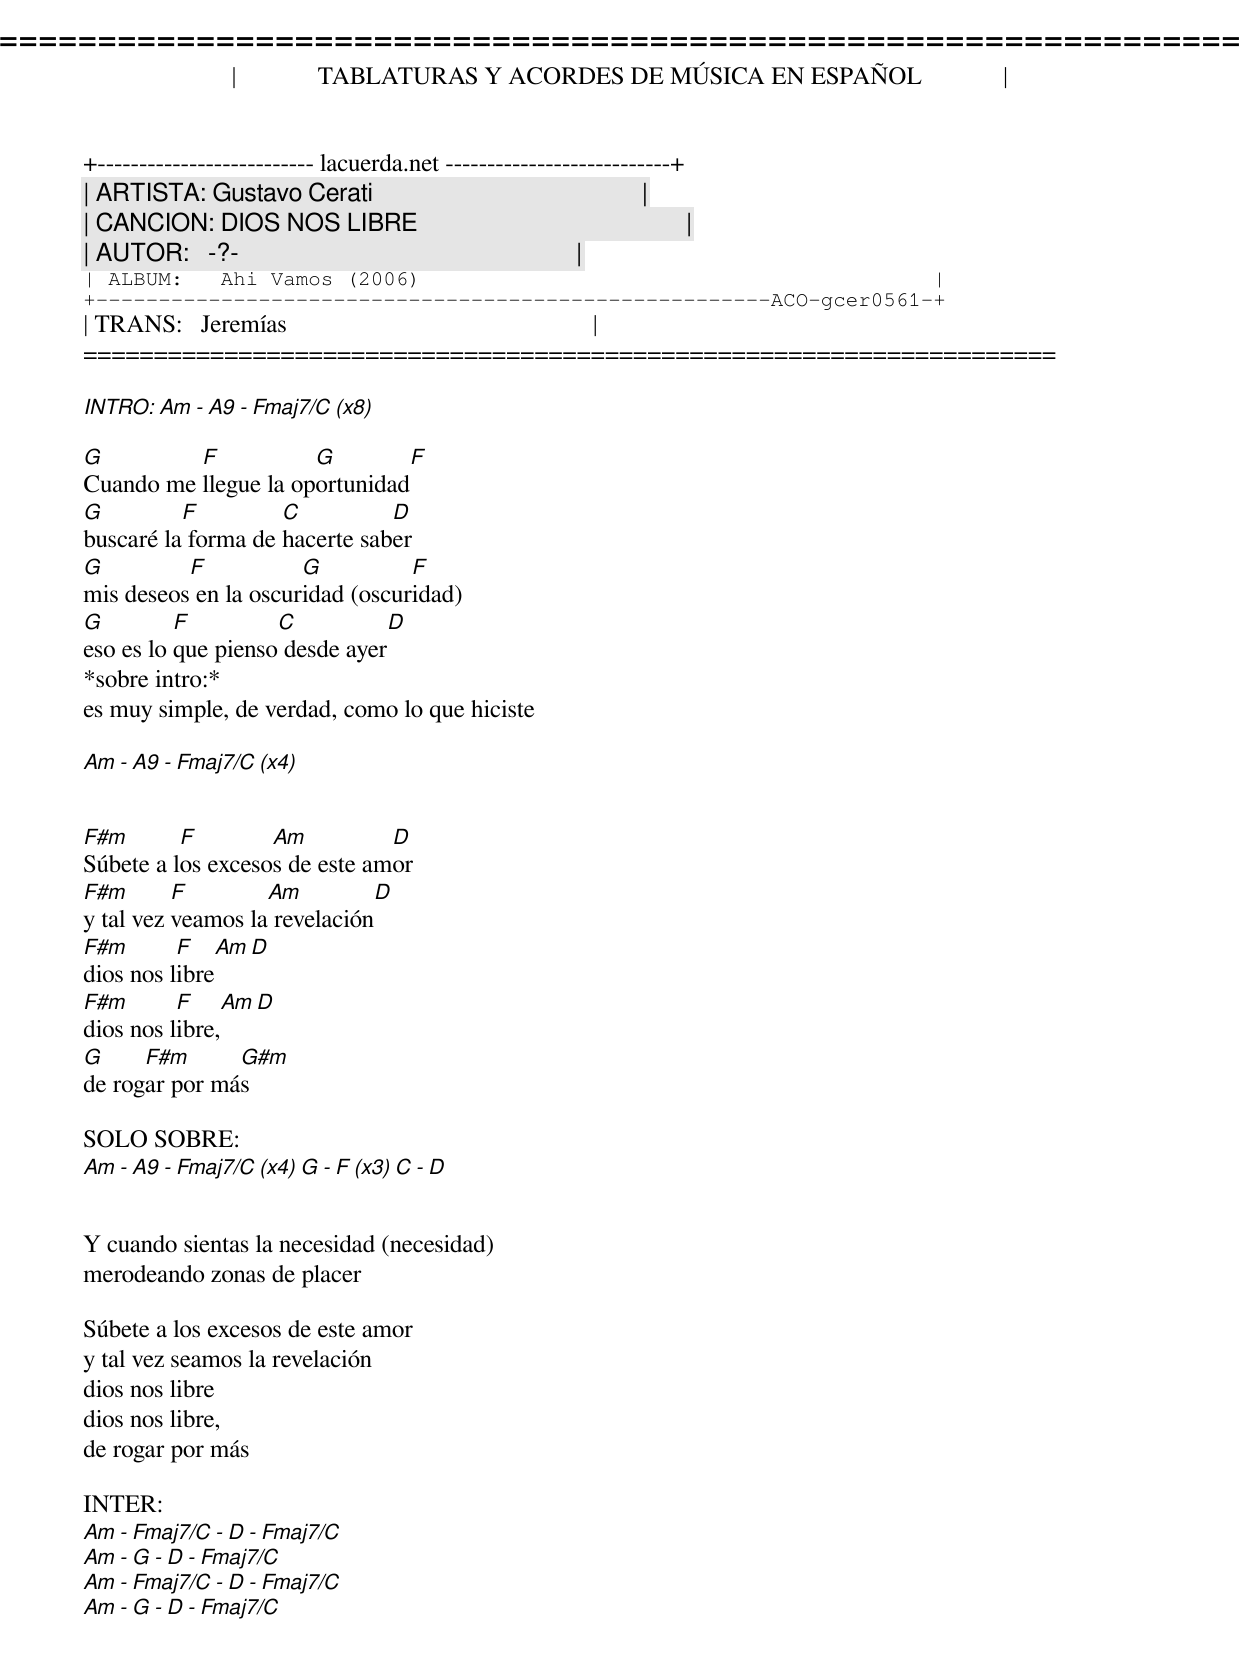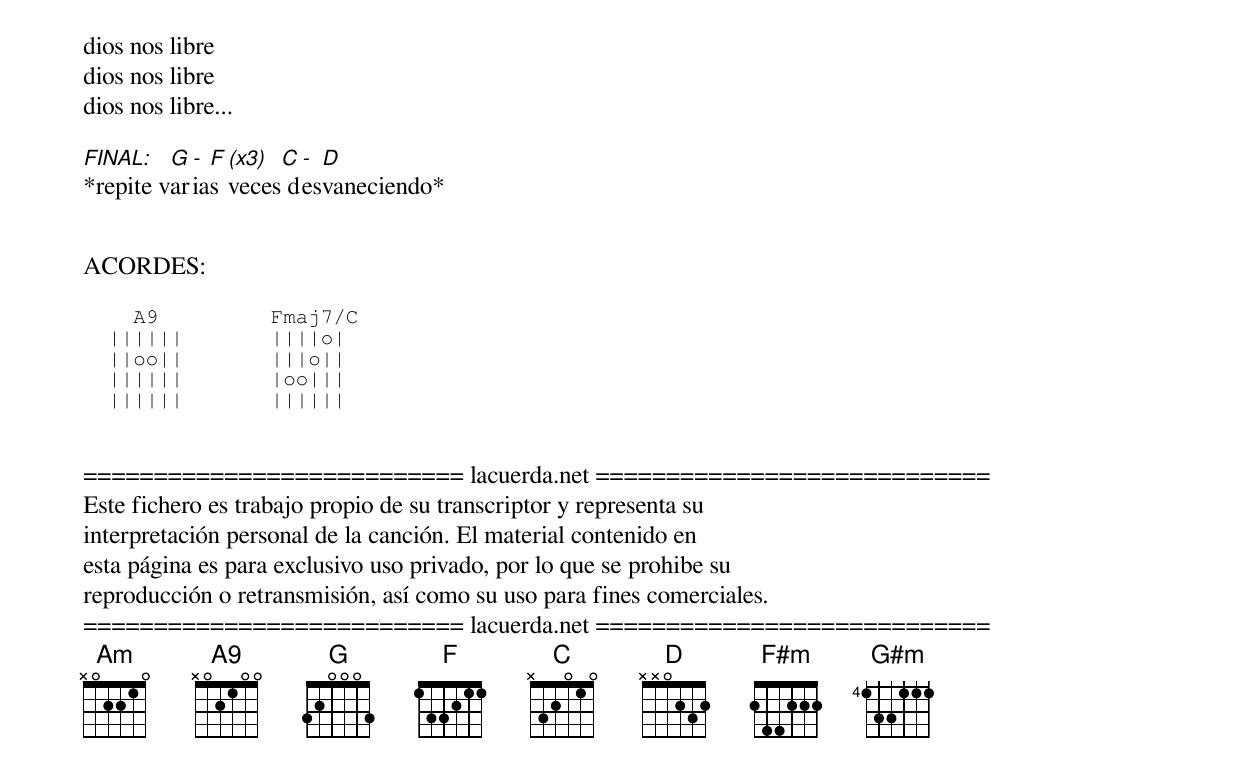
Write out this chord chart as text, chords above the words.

=====================================================================
|             TABLATURAS Y ACORDES DE MÚSICA EN ESPAÑOL             |
+-------------------------- lacuerda.net ---------------------------+
| ARTISTA: Gustavo Cerati                                           |
| CANCION: DIOS NOS LIBRE                                           |
| AUTOR:   -?-                                                      |
| ALBUM:   Ahi Vamos (2006)                                         |
+------------------------------------------------------ACO-gcer0561-+
| TRANS:   Jeremías                                                 |
=====================================================================

INTRO:  Am - A9 - Fmaj7/C (x8)

G         F           G          F
Cuando me llegue la oportunidad
G         F         C          D
buscaré la forma de hacerte saber
G         F           G          F
mis deseos en la oscuridad (oscuridad)
G         F         C          D
eso es lo que pienso desde ayer
*sobre intro:*
es muy simple, de verdad, como lo que hiciste

Am - A9 - Fmaj7/C (x4)


F#m       F        Am          D
Súbete a los excesos de este amor
F#m       F        Am          D
y tal vez veamos la revelación
F#m       F        Am          D
dios nos libre
F#m       F        Am          D
dios nos libre,
G     F#m      G#m
de rogar por más

SOLO SOBRE:
Am - A9 - Fmaj7/C (x4) G - F (x3) C - D


Y cuando sientas la necesidad (necesidad)
merodeando zonas de placer

Súbete a los excesos de este amor
y tal vez seamos la revelación
dios nos libre
dios nos libre,
de rogar por más

INTER:
Am - Fmaj7/C - D - Fmaj7/C
Am - G - D - Fmaj7/C
Am - Fmaj7/C - D - Fmaj7/C
Am - G - D - Fmaj7/C

dios nos libre
dios nos libre
dios nos libre...

FINAL:   G - F (x3) C - D
*repite varias veces desvaneciendo*


ACORDES:

    A9         Fmaj7/C
  ||||||       ||||o|
  ||oo||       |||o||
  ||||||       |oo|||
  ||||||       ||||||


=========================== lacuerda.net ============================
Este fichero es trabajo propio de su transcriptor y representa su
interpretación personal de la canción. El material contenido en
esta página es para exclusivo uso privado, por lo que se prohibe su
reproducción o retransmisión, así como su uso para fines comerciales.
=========================== lacuerda.net ============================
